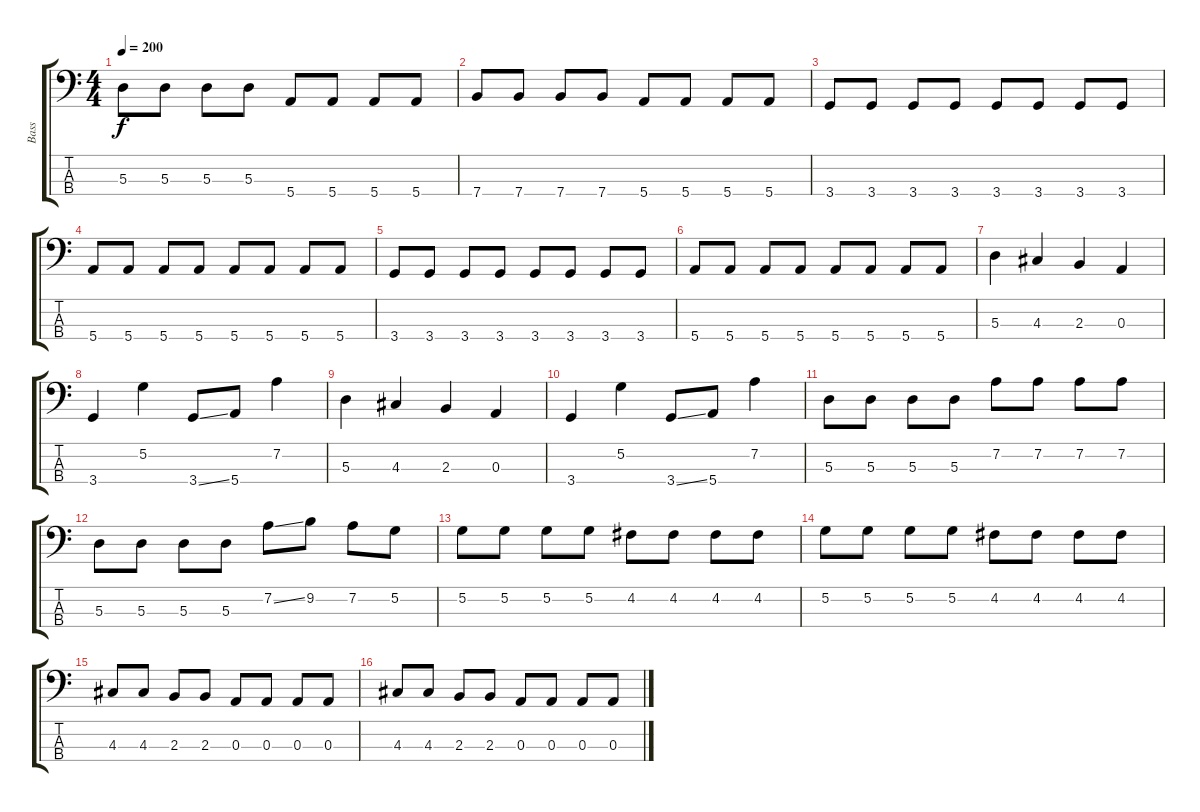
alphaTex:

\track ("Bass" "Bass") {instrument electricbasspick}
\staff {score tabs}
\tuning (G2 D2 A1 E1) {hide}
\ts (4 4)
\tempo 200
\clef f4
\ks c
5.3.8{dy f} 5.3.8 5.3.8 5.3.8 5.4.8 5.4.8 5.4.8 5.4.8 |
7.4.8 7.4.8 7.4.8 7.4.8 5.4.8 5.4.8 5.4.8 5.4.8 |
3.4.8 3.4.8 3.4.8 3.4.8 3.4.8 3.4.8 3.4.8 3.4.8 |
5.4.8 5.4.8 5.4.8 5.4.8 5.4.8 5.4.8 5.4.8 5.4.8 |
3.4.8 3.4.8 3.4.8 3.4.8 3.4.8 3.4.8 3.4.8 3.4.8 |
5.4.8 5.4.8 5.4.8 5.4.8 5.4.8 5.4.8 5.4.8 5.4.8 |
5.3.4 4.3.4 2.3.4 0.3.4 |
3.4.4 5.2.4 3.4{ss}.8 5.4.8 7.2.4 |
5.3.4 4.3.4 2.3.4 0.3.4 |
3.4.4 5.2.4 3.4{ss}.8 5.4.8 7.2.4 |
5.3.8 5.3.8 5.3.8 5.3.8 7.2.8 7.2.8 7.2.8 7.2.8 |
5.3.8 5.3.8 5.3.8 5.3.8 7.2{ss}.8 9.2.8 7.2.8 5.2.8 |
5.2.8 5.2.8 5.2.8 5.2.8 4.2.8 4.2.8 4.2.8 4.2.8 |
5.2.8 5.2.8 5.2.8 5.2.8 4.2.8 4.2.8 4.2.8 4.2.8 |
4.3.8 4.3.8 2.3.8 2.3.8 0.3.8 0.3.8 0.3.8 0.3.8 |
4.3.8 4.3.8 2.3.8 2.3.8 0.3.8 0.3.8 0.3.8 0.3.8
